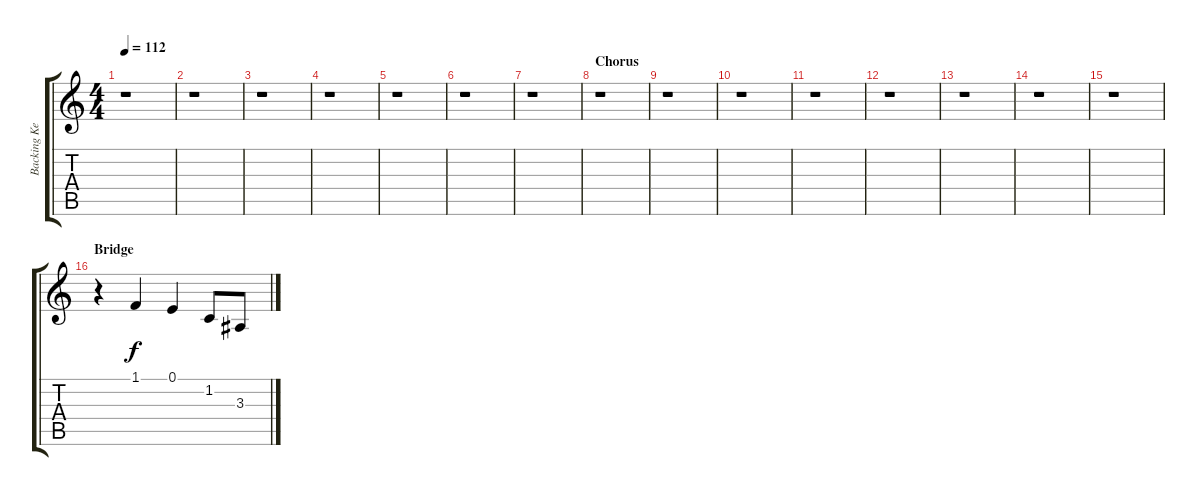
\track ("Backing Keyboards" "Backing Ke") {instrument synthstrings1}
\staff {score tabs}
\tuning (E4 B3 G3 D3 A2 E2) {hide}
\ts (4 4)
\tempo 112
\clef g2
\ks c
r.1{dy f} |
r.1 |
r.1 |
r.1 |
r.1 |
r.1 |
r.1 |
\section ("" "Chorus")
r.1 |
r.1 |
r.1 |
r.1 |
r.1 |
r.1 |
r.1 |
r.1 |
\section ("" "Bridge")
r.4 1.1.4 0.1.4 1.2.8 3.3.8
